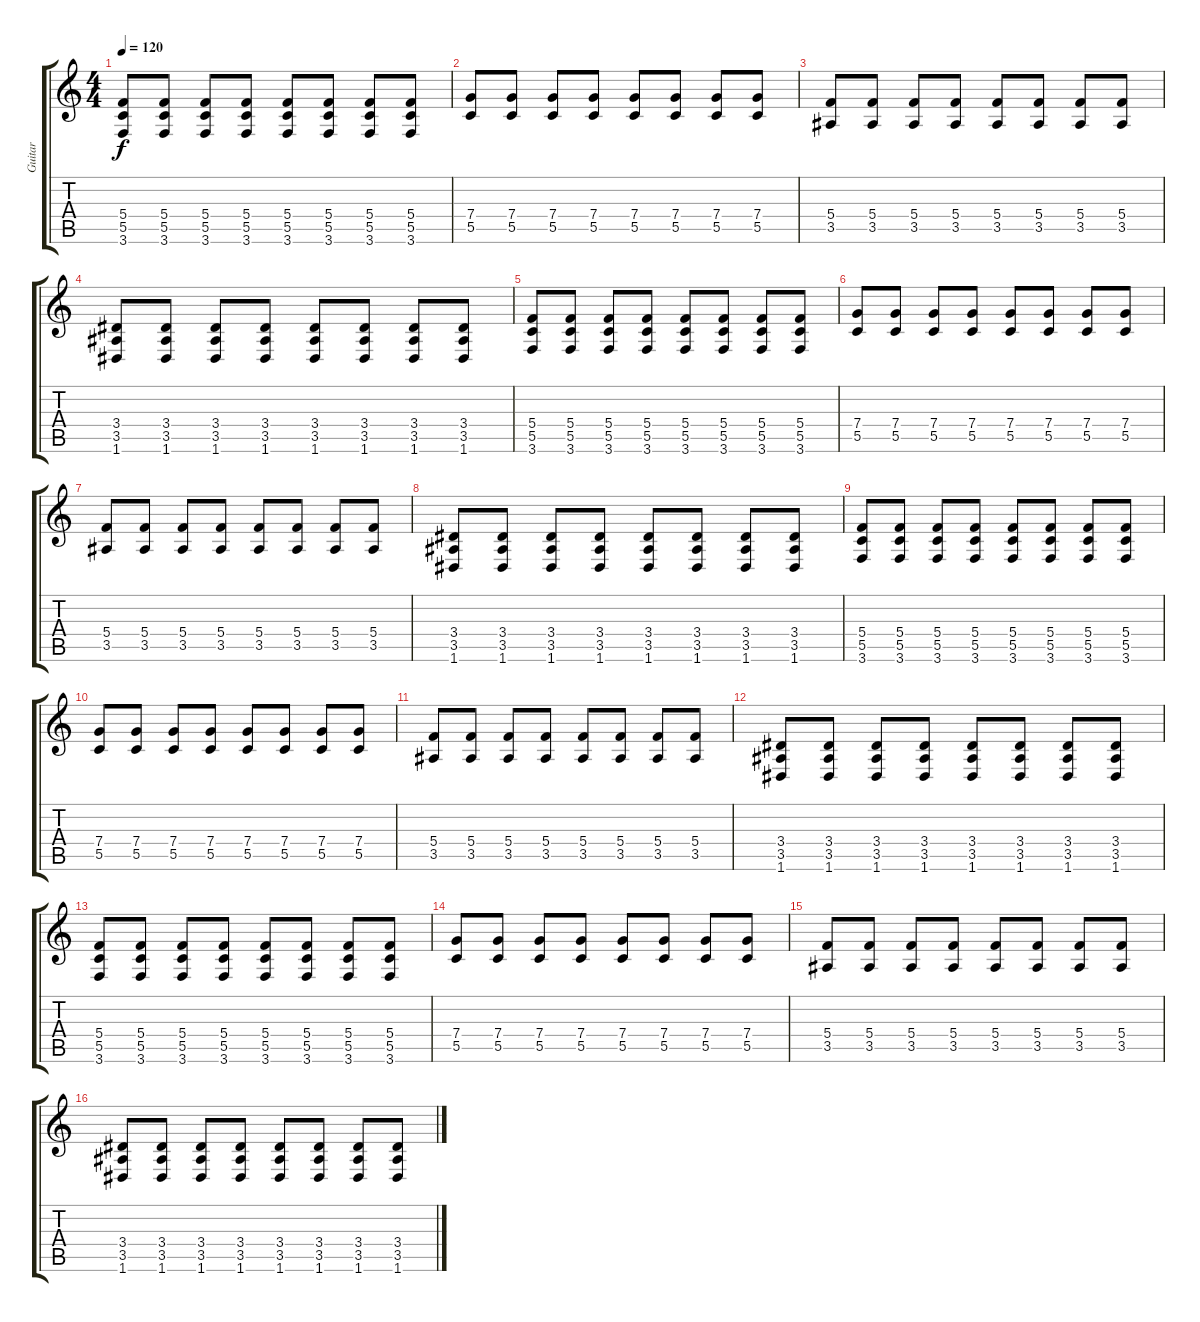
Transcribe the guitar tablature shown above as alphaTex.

\track ("Guitar" "Guitar") {instrument distortionguitar}
\staff {score tabs}
\tuning (D4 A3 F3 C3 G2 D2) {hide}
\ts (4 4)
\tempo 120
\clef g2
\ks c
(5.4 5.5 3.6).8{dy f} (5.4 5.5 3.6).8 (5.4 5.5 3.6).8 (5.4 5.5 3.6).8 (5.4 5.5 3.6).8 (5.4 5.5 3.6).8 (5.4 5.5 3.6).8 (5.4 5.5 3.6).8 |
(7.4 5.5).8 (7.4 5.5).8 (7.4 5.5).8 (7.4 5.5).8 (7.4 5.5).8 (7.4 5.5).8 (7.4 5.5).8 (7.4 5.5).8 |
(5.4 3.5).8 (5.4 3.5).8 (5.4 3.5).8 (5.4 3.5).8 (5.4 3.5).8 (5.4 3.5).8 (5.4 3.5).8 (5.4 3.5).8 |
(3.4 3.5 1.6).8 (3.4 3.5 1.6).8 (3.4 3.5 1.6).8 (3.4 3.5 1.6).8 (3.4 3.5 1.6).8 (3.4 3.5 1.6).8 (3.4 3.5 1.6).8 (3.4 3.5 1.6).8 |
(5.4 5.5 3.6).8 (5.4 5.5 3.6).8 (5.4 5.5 3.6).8 (5.4 5.5 3.6).8 (5.4 5.5 3.6).8 (5.4 5.5 3.6).8 (5.4 5.5 3.6).8 (5.4 5.5 3.6).8 |
(7.4 5.5).8 (7.4 5.5).8 (7.4 5.5).8 (7.4 5.5).8 (7.4 5.5).8 (7.4 5.5).8 (7.4 5.5).8 (7.4 5.5).8 |
(5.4 3.5).8 (5.4 3.5).8 (5.4 3.5).8 (5.4 3.5).8 (5.4 3.5).8 (5.4 3.5).8 (5.4 3.5).8 (5.4 3.5).8 |
(3.4 3.5 1.6).8 (3.4 3.5 1.6).8 (3.4 3.5 1.6).8 (3.4 3.5 1.6).8 (3.4 3.5 1.6).8 (3.4 3.5 1.6).8 (3.4 3.5 1.6).8 (3.4 3.5 1.6).8 |
(5.4 5.5 3.6).8 (5.4 5.5 3.6).8 (5.4 5.5 3.6).8 (5.4 5.5 3.6).8 (5.4 5.5 3.6).8 (5.4 5.5 3.6).8 (5.4 5.5 3.6).8 (5.4 5.5 3.6).8 |
(7.4 5.5).8 (7.4 5.5).8 (7.4 5.5).8 (7.4 5.5).8 (7.4 5.5).8 (7.4 5.5).8 (7.4 5.5).8 (7.4 5.5).8 |
(5.4 3.5).8 (5.4 3.5).8 (5.4 3.5).8 (5.4 3.5).8 (5.4 3.5).8 (5.4 3.5).8 (5.4 3.5).8 (5.4 3.5).8 |
(3.4 3.5 1.6).8 (3.4 3.5 1.6).8 (3.4 3.5 1.6).8 (3.4 3.5 1.6).8 (3.4 3.5 1.6).8 (3.4 3.5 1.6).8 (3.4 3.5 1.6).8 (3.4 3.5 1.6).8 |
(5.4 5.5 3.6).8 (5.4 5.5 3.6).8 (5.4 5.5 3.6).8 (5.4 5.5 3.6).8 (5.4 5.5 3.6).8 (5.4 5.5 3.6).8 (5.4 5.5 3.6).8 (5.4 5.5 3.6).8 |
(7.4 5.5).8 (7.4 5.5).8 (7.4 5.5).8 (7.4 5.5).8 (7.4 5.5).8 (7.4 5.5).8 (7.4 5.5).8 (7.4 5.5).8 |
(5.4 3.5).8 (5.4 3.5).8 (5.4 3.5).8 (5.4 3.5).8 (5.4 3.5).8 (5.4 3.5).8 (5.4 3.5).8 (5.4 3.5).8 |
(3.4 3.5 1.6).8 (3.4 3.5 1.6).8 (3.4 3.5 1.6).8 (3.4 3.5 1.6).8 (3.4 3.5 1.6).8 (3.4 3.5 1.6).8 (3.4 3.5 1.6).8 (3.4 3.5 1.6).8
